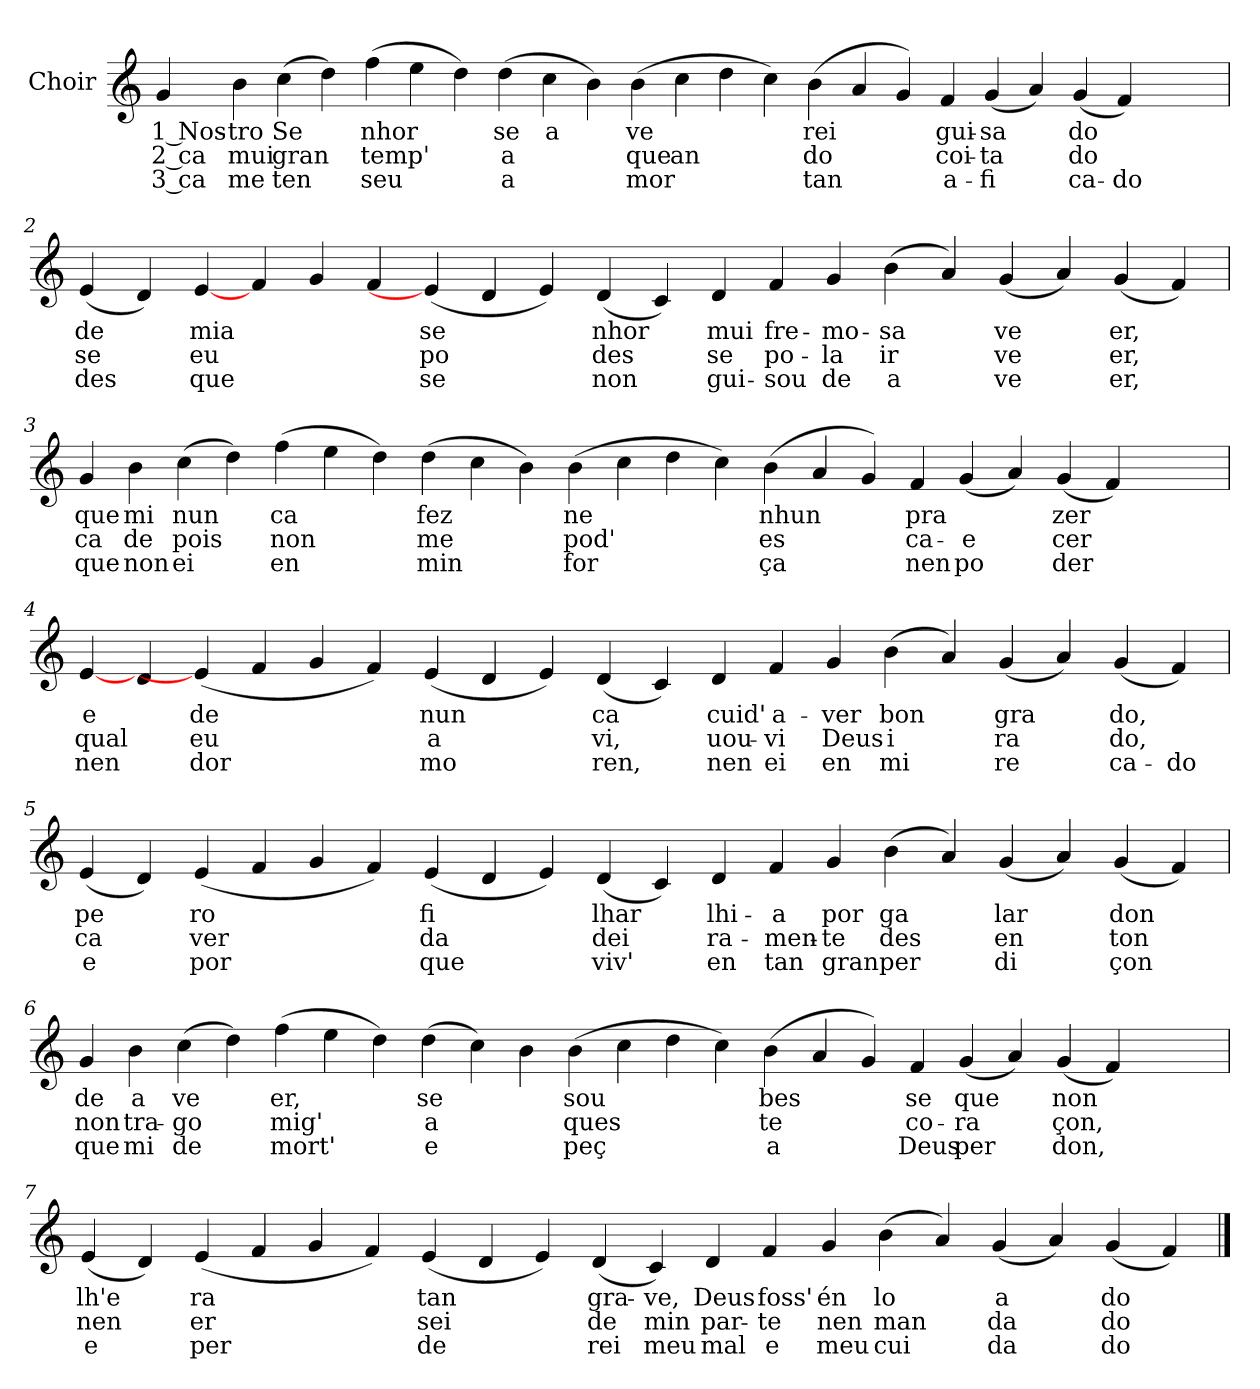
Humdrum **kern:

**kern	**text	**text	**text
*part1	*part1	*part1	*part1
*staff1	*staff1	*staff1	*staff1
*I"Choir	*	*	*
*I'Ch	*	*	*
*clefG2	*	*	*
*k[]	*	*	*
=1	=1	=1	=1
4g	1 Nos-	2 ca	3 ca
4b	-tro	mui	me
(4cc	Se	gran	ten
4dd)	.	.	.
(4ff	nhor	temp'	seu
4ee	.	.	.
4dd)	.	.	.
(4dd	se	a	a
4cc	a	.	.
4b)	.	.	.
(4b	ve	que	mor
4cc	.	an	.
4dd	.	.	.
4cc)	.	.	.
(4b	rei	do	tan
4a	.	.	.
4g)	.	.	.
4f	gui-	coi-	a-
(>4g	-sa	-ta	-fi
4a)	.	.	.
(>4g	do	do	ca-
4f)	.	.	-do
2ryy	.	.	.
!!LO:LB:g=z
=2	=2	=2	=2
(>4e	de	se	des
4d)	.	.	.
[4e	mia	eu	que
4f	.	.	.
4g	.	.	.
4f	.	.	.
(>4e]	se	po	se
4d	.	.	.
4e)	.	.	.
(>4d	nhor	des	non
4c)	.	.	.
4d	mui	se	gui-
4f	fre-	po-	-sou
4g	-mo-	-la	de
(4b	-sa	ir	a
4a)	.	.	.
(>4g	ve	ve	ve
4a)	.	.	.
(>4g	er,	er,	er,
4f)	.	.	.
!!LO:LB:g=z
=3	=3	=3	=3
4g	que	ca	que
4b	mi	de	non
(4cc	nun	pois	ei
4dd)	.	.	.
(<4ff	ca	non	en
4ee	.	.	.
4dd)	.	.	.
(4dd	fez	me	min
4cc	.	.	.
4b)	.	.	.
(4b	ne	pod'	for
4cc	.	.	.
4dd	.	.	.
4cc)	.	.	.
(4b	nhun	es	ça
4a	.	.	.
4g)	.	.	.
4f	pra	ca-	nen
(>4g	.	-e	po
4a)	.	.	.
(>4g	zer	cer	der
4f)	.	.	.
2ryy	.	.	.
!!LO:LB:g=z
=4	=4	=4	=4
[4e	e	qual	nen
4d	.	.	.
(>4e]	de	eu	dor
4f	.	.	.
4g	.	.	.
4f)	.	.	.
(>4e	nun	a	mo
4d	.	.	.
4e)	.	.	.
(>4d	ca	vi,	ren,
4c)	.	.	.
4d	cuid'	uou-	nen
4f	a-	-vi	ei
4g	-ver	Deus	en
(4b	bon	i	mi
4a)	.	.	.
(>4g	gra	ra	re
4a)	.	.	.
(>4g	do,	do,	ca-
4f)	.	.	-do
!!LO:LB:g=z
=5	=5	=5	=5
(>4e	pe	ca	e
4d)	.	.	.
(>4e	ro	ver	por
4f	.	.	.
4g	.	.	.
4f)	.	.	.
(>4e	fi	da	que
4d	.	.	.
4e)	.	.	.
(>4d	lhar	dei	viv'
4c)	.	.	.
4d	lhi-	ra-	en
4f	-a	-men-	tan
4g	por	-te	gran
(>4b	ga	des	per
4a)	.	.	.
(>4g	lar	en	di
4a)	.	.	.
(>4g	don	ton	çon
4f)	.	.	.
!!LO:LB:g=z
=6	=6	=6	=6
4g	de	non	que
4b	a	tra-	mi
(4cc	ve	-go	de
4dd)	.	.	.
(4ff	er,	mig'	mort'
4ee	.	.	.
4dd)	.	.	.
(4dd	se	a	e
4cc)	.	.	.
4b	.	.	.
(4b	sou	ques	peç
4cc	.	.	.
4dd	.	.	.
4cc)	.	.	.
(4b	bes	te	a
4a	.	.	.
4g)	.	.	.
4f	se	co-	Deus
(>4g	que	-ra	per
4a)	.	.	.
(>4g	non	çon,	don,
4f)	.	.	.
2ryy	.	.	.
!!LO:LB:g=z
=7	=7	=7	=7
(>4e	lh'e	nen	e
4d)	.	.	.
(>4e	ra	er	per
4f	.	.	.
4g	.	.	.
4f)	.	.	.
(>4e	tan	sei	de
4d	.	.	.
4e)	.	.	.
(>4d	gra-	de	rei
4c)	-ve,	min	meu
4d	Deus	par-	mal
4f	foss'	-te	e
4g	én	nen	meu
(4b	lo	man	cui
4a)	.	.	.
(>4g	a	da	da
4a)	.	.	.
(>4g	do	do	do
4f)	.	.	.
==	==	==	==
*-	*-	*-	*-
